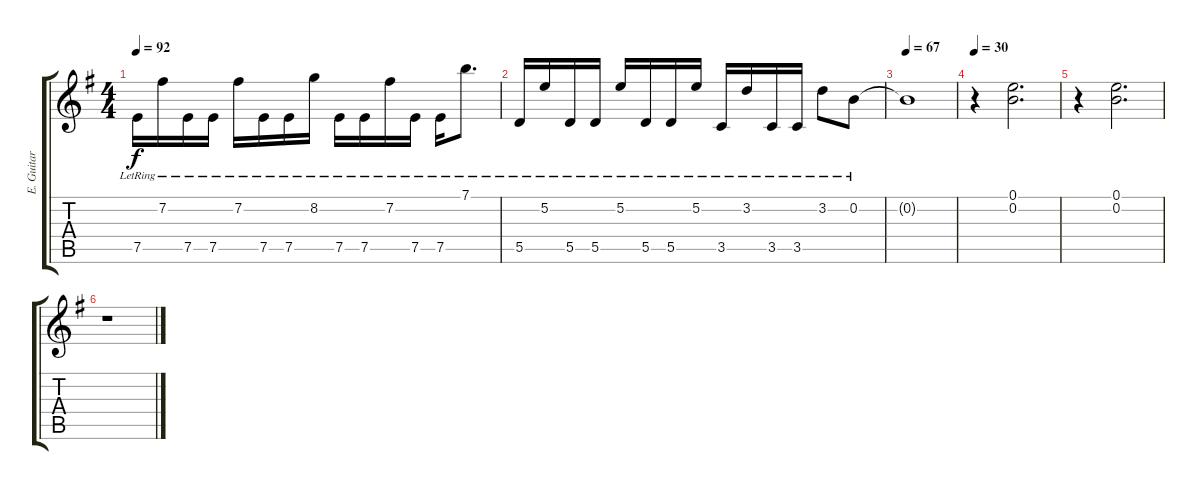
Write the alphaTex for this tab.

\track ("E. Guitar III" "E. Guitar ") {instrument electricguitarclean}
\staff {score tabs}
\tuning (E4 B3 G3 D3 A2 E2) {hide}
\ts (4 4)
\tempo 92
\clef g2
\ks eminor
7.5{lr}.16{dy f} 7.2{lr}.16 7.5{lr}.16 7.5{lr}.16 7.2{lr}.16 7.5{lr}.16 7.5{lr}.16 8.2{lr}.16 7.5{lr}.16 7.5{lr}.16 7.2{lr}.16 7.5{lr}.16 7.5{lr}.16 7.1{lr}.8{d} |
5.5{lr}.16 5.2{lr}.16 5.5{lr}.16 5.5{lr}.16 5.2{lr}.16 5.5{lr}.16 5.5{lr}.16 5.2{lr}.16 3.5{lr}.16 3.2{lr}.16 3.5{lr}.16 3.5{lr}.16 3.2{lr}.8 0.2{lr}.8 |
\tempo 67
0.2{t}.1 |
\tempo 30
r.4 (0.1 0.2).2{d} |
r.4 (0.1 0.2).2{d} |
r.1
